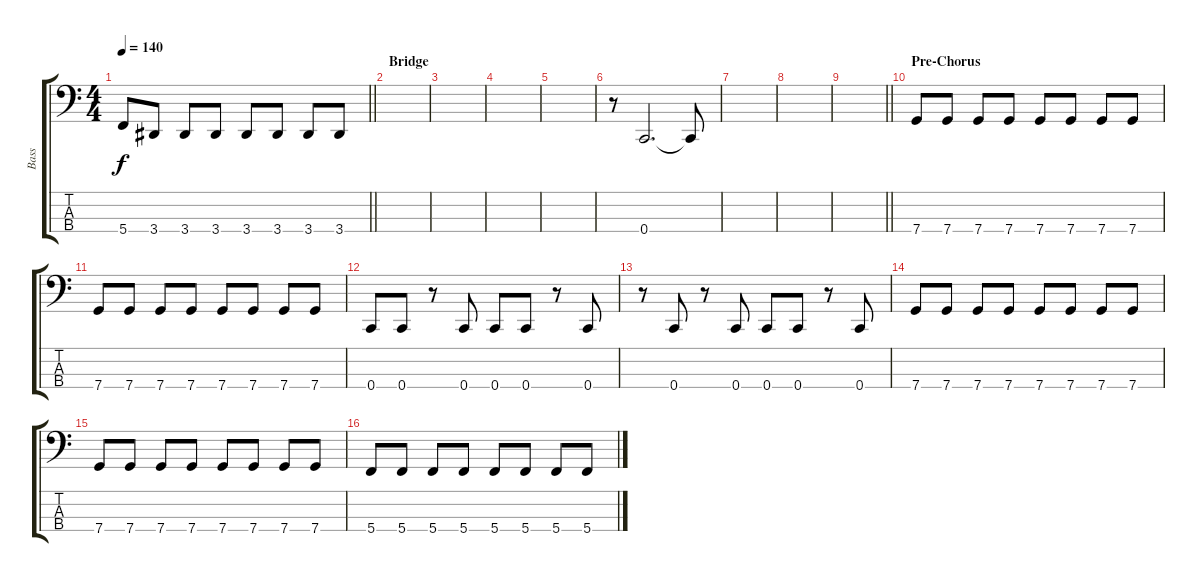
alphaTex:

\track ("Bass" "Bass") {instrument electricbasspick}
\staff {score tabs}
\tuning (F2 C2 G1 C1) {hide}
\ts (4 4)
\tempo 140
\clef f4
\barLineRight lightlight
\ks c
5.4.8{dy f} 3.4.8 3.4.8 3.4.8 3.4.8 3.4.8 3.4.8 3.4.8 |
\section ("" "Bridge")
|
|
|
|
r.8 0.4.2{d} 0.4{t}.8 |
|
|
\barLineRight lightlight
|
\section ("" "Pre-Chorus")
7.4.8 7.4.8 7.4.8 7.4.8 7.4.8 7.4.8 7.4.8 7.4.8 |
7.4.8 7.4.8 7.4.8 7.4.8 7.4.8 7.4.8 7.4.8 7.4.8 |
0.4.8 0.4.8 r.8 0.4.8 0.4.8 0.4.8 r.8 0.4.8 |
r.8 0.4.8 r.8 0.4.8 0.4.8 0.4.8 r.8 0.4.8 |
7.4.8 7.4.8 7.4.8 7.4.8 7.4.8 7.4.8 7.4.8 7.4.8 |
7.4.8 7.4.8 7.4.8 7.4.8 7.4.8 7.4.8 7.4.8 7.4.8 |
5.4.8 5.4.8 5.4.8 5.4.8 5.4.8 5.4.8 5.4.8 5.4.8
